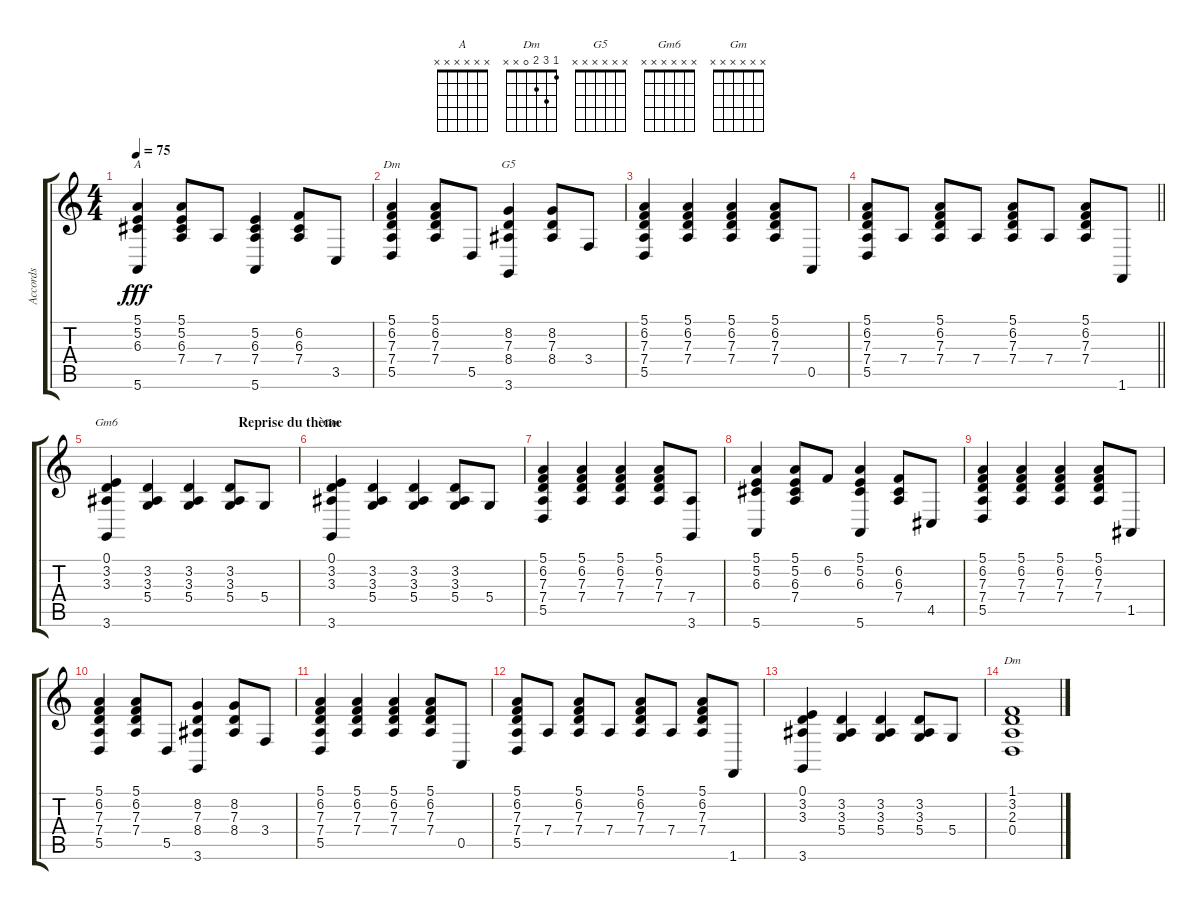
\track ("Accords" "Accords") {instrument acousticgrandpiano}
\staff {score tabs}
\tuning (E4 B3 G3 D3 A2 E2) {hide}
\chord ("A" x x x x x x)
\chord ("Dm" x x x x x x)
\chord ("G5" x x x x x x)
\chord ("Gm6" x x x x x x)
\chord ("Gm" x x x x x x)
\chord ("Dm" 1 3 2 0 x x)
\ts (4 4)
\tempo 75
\clef g2
\ks c
(5.1 5.2 6.3 5.6).4{ch "A" dy fff} (5.1 5.2 6.3 7.4).8 7.4.8 (5.2 6.3 7.4 5.6).4 (6.2 6.3 7.4).8 3.5.8 |
(5.1 6.2 7.3 7.4 5.5).4{ch "Dm"} (5.1 6.2 7.3 7.4).8 5.5.8 (8.2 7.3 8.4 3.6).4{ch "G5"} (8.2 7.3 8.4).8 3.4.8 |
(5.1 6.2 7.3 7.4 5.5).4 (5.1 6.2 7.3 7.4).4 (5.1 6.2 7.3 7.4).4 (5.1 6.2 7.3 7.4).8 0.5.8 |
\barLineRight lightlight
(5.1 6.2 7.3 7.4 5.5).8 7.4.8 (5.1 6.2 7.3 7.4).8 7.4.8 (5.1 6.2 7.3 7.4).8 7.4.8 (5.1 6.2 7.3 7.4).8 1.6.8 |
\section ("" "                                           Reprise du thème")
(0.1 3.2 3.3 3.6).4{ch "Gm6"} (3.2 3.3 5.4).4 (3.2 3.3 5.4).4 (3.2 3.3 5.4).8 5.4.8 |
(0.1 3.2 3.3 3.6).4{ch "Gm"} (3.2 3.3 5.4).4 (3.2 3.3 5.4).4 (3.2 3.3 5.4).8 5.4.8 |
(5.1 6.2 7.3 7.4 5.5).4 (5.1 6.2 7.3 7.4).4 (5.1 6.2 7.3 7.4).4 (5.1 6.2 7.3 7.4).8 (7.4 3.6).8 |
(5.1 5.2 6.3 5.6).4 (5.1 5.2 6.3 7.4).8 6.2.8 (5.1 5.2 6.3 5.6).4 (6.2 6.3 7.4).8 4.5.8 |
(5.1 6.2 7.3 7.4 5.5).4 (5.1 6.2 7.3 7.4).4 (5.1 6.2 7.3 7.4).4 (5.1 6.2 7.3 7.4).8 1.5.8 |
(5.1 6.2 7.3 7.4 5.5).4 (5.1 6.2 7.3 7.4).8 5.5.8 (8.2 7.3 8.4 3.6).4 (8.2 7.3 8.4).8 3.4.8 |
(5.1 6.2 7.3 7.4 5.5).4 (5.1 6.2 7.3 7.4).4 (5.1 6.2 7.3 7.4).4 (5.1 6.2 7.3 7.4).8 0.5.8 |
(5.1 6.2 7.3 7.4 5.5).8 7.4.8 (5.1 6.2 7.3 7.4).8 7.4.8 (5.1 6.2 7.3 7.4).8 7.4.8 (5.1 6.2 7.3 7.4).8 1.6.8 |
(0.1 3.2 3.3 3.6).4 (3.2 3.3 5.4).4 (3.2 3.3 5.4).4 (3.2 3.3 5.4).8 5.4.8 |
(1.1 3.2 2.3 0.4).1{ch "Dm"}
